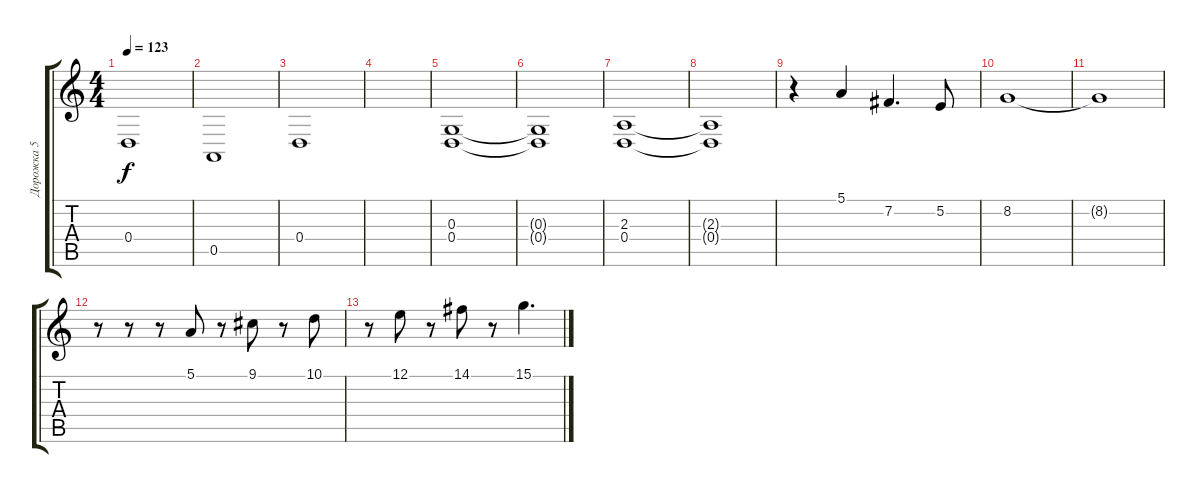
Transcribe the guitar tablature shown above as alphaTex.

\track ("Дорожка 5" "Дорожка 5") {instrument bassoon}
\staff {score tabs}
\tuning (E4 B3 G3 D3 A2 E2) {hide}
\ts (4 4)
\tempo 123
\clef g2
\ks c
0.4.1{dy f} |
0.5.1 |
0.4.1 |
|
(0.3 0.4).1 |
(0.3{t} 0.4{t}).1 |
(2.3 0.4).1 |
(2.3{t} 0.4{t}).1 |
r.4 5.1.4 7.2.4{d} 5.2.8 |
8.2.1 |
8.2{t}.1 |
r.8 r.8 r.8 5.1.8 r.8 9.1.8 r.8 10.1.8 |
r.8 12.1.8 r.8 14.1.8 r.8 15.1.4{d}
